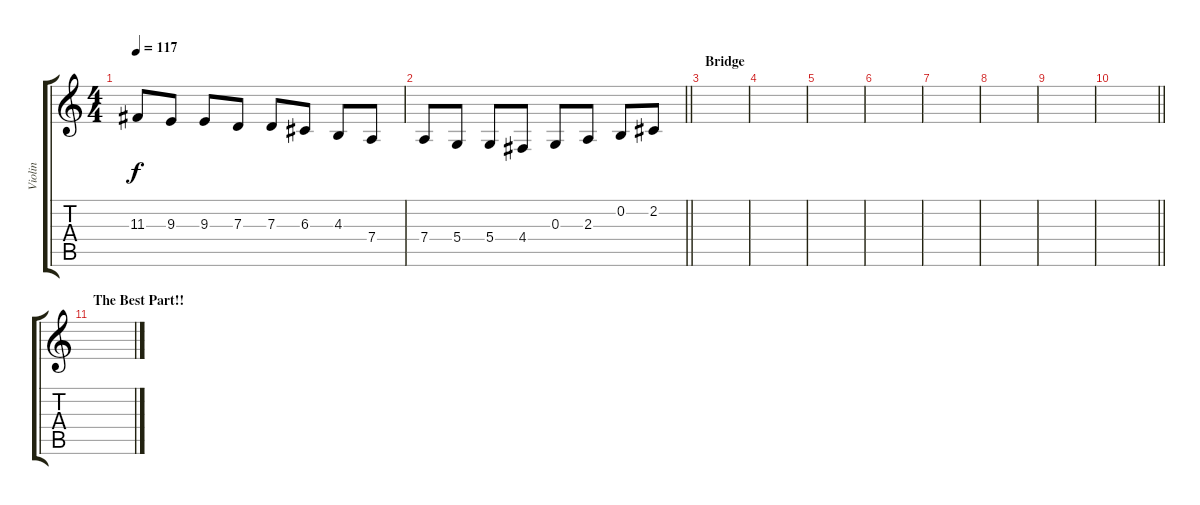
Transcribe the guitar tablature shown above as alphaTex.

\track ("Violin" "Violin") {instrument violin}
\staff {score tabs}
\tuning (E4 B3 G3 D3 A2 E2) {hide}
\ts (4 4)
\tempo 117
\clef g2
\ks c
11.3.8{dy f} 9.3.8 9.3.8 7.3.8 7.3.8 6.3.8 4.3.8 7.4.8 |
\barLineRight lightlight
7.4.8 5.4.8 5.4.8 4.4.8 0.3.8 2.3.8 0.2.8 2.2.8 |
\section ("" "Bridge")
|
|
|
|
|
|
|
\barLineRight lightlight
|
\section ("" "The Best Part!!")
